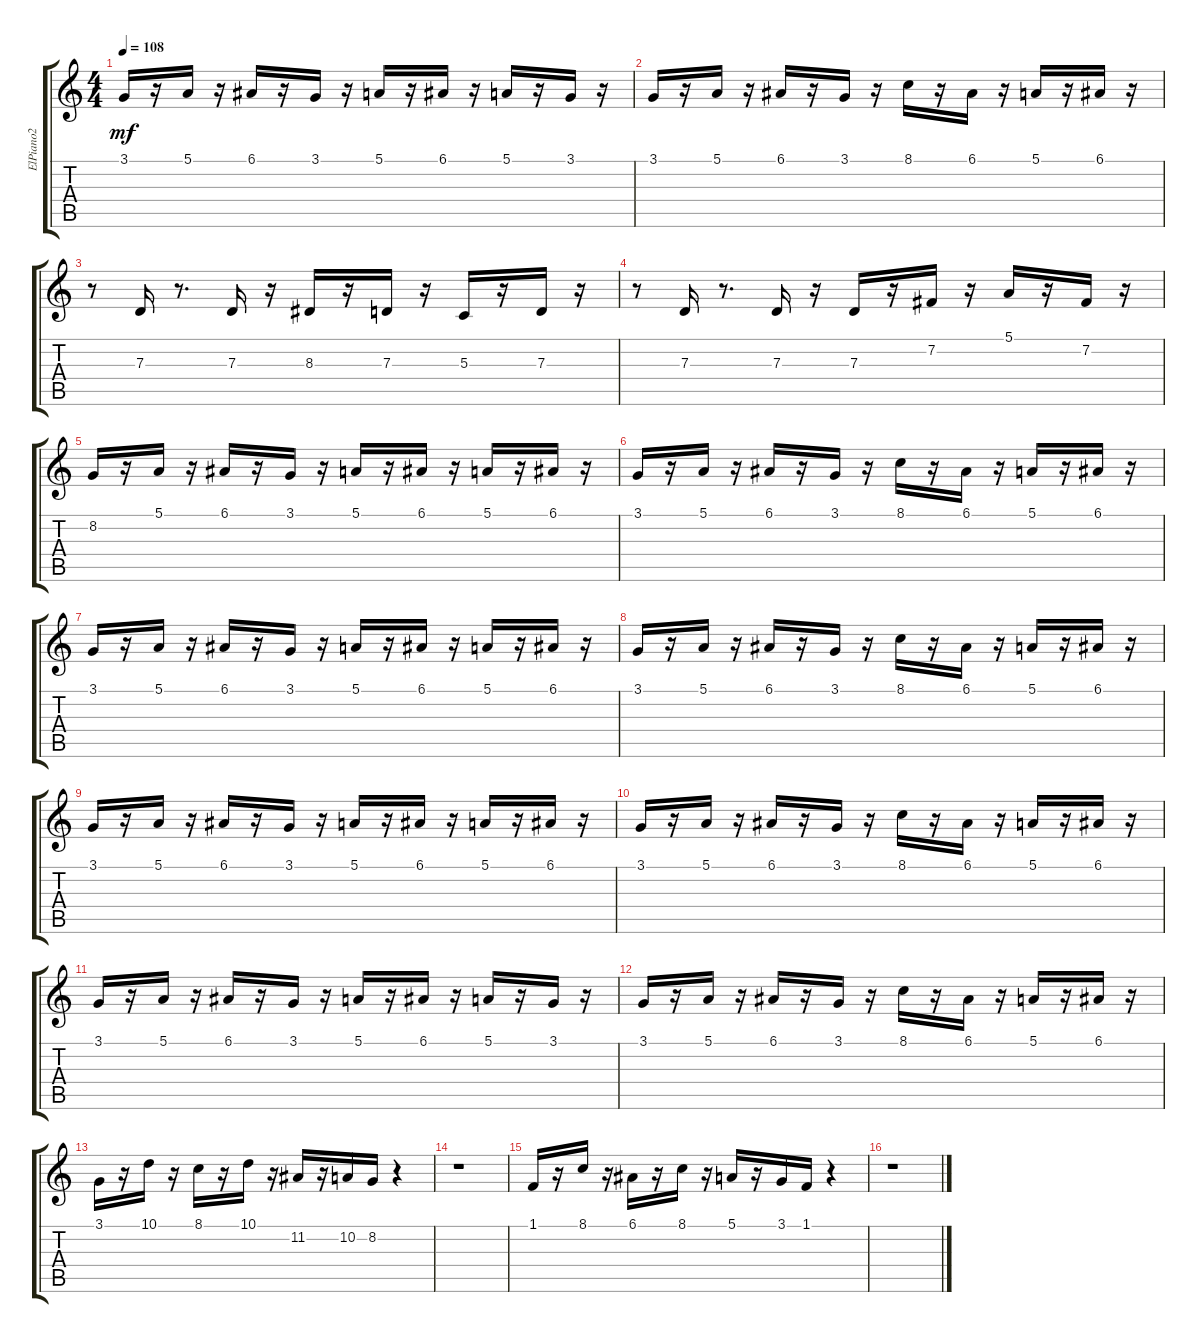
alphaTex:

\track ("ElPiano2" "ElPiano2") {instrument electricgrandpiano}
\staff {score tabs}
\tuning (E4 B3 G3 D3 A2 E2) {hide}
\ts (4 4)
\tempo 108
\clef g2
\ks c
3.1.16{dy mf} r.16 5.1.16 r.16 6.1.16 r.16 3.1.16 r.16 5.1.16 r.16 6.1.16 r.16 5.1.16 r.16 3.1.16 r.16 |
3.1.16 r.16 5.1.16 r.16 6.1.16 r.16 3.1.16 r.16 8.1.16 r.16 6.1.16 r.16 5.1.16 r.16 6.1.16 r.16 |
r.8 7.3.16 r.8{d} 7.3.16 r.16 8.3.16 r.16 7.3.16 r.16 5.3.16 r.16 7.3.16 r.16 |
r.8 7.3.16 r.8{d} 7.3.16 r.16 7.3.16 r.16 7.2.16 r.16 5.1.16 r.16 7.2.16 r.16 |
8.2.16 r.16 5.1.16 r.16 6.1.16 r.16 3.1.16 r.16 5.1.16 r.16 6.1.16 r.16 5.1.16 r.16 6.1.16 r.16 |
3.1.16 r.16 5.1.16 r.16 6.1.16 r.16 3.1.16 r.16 8.1.16 r.16 6.1.16 r.16 5.1.16 r.16 6.1.16 r.16 |
3.1.16 r.16 5.1.16 r.16 6.1.16 r.16 3.1.16 r.16 5.1.16 r.16 6.1.16 r.16 5.1.16 r.16 6.1.16 r.16 |
3.1.16 r.16 5.1.16 r.16 6.1.16 r.16 3.1.16 r.16 8.1.16 r.16 6.1.16 r.16 5.1.16 r.16 6.1.16 r.16 |
3.1.16 r.16 5.1.16 r.16 6.1.16 r.16 3.1.16 r.16 5.1.16 r.16 6.1.16 r.16 5.1.16 r.16 6.1.16 r.16 |
3.1.16 r.16 5.1.16 r.16 6.1.16 r.16 3.1.16 r.16 8.1.16 r.16 6.1.16 r.16 5.1.16 r.16 6.1.16 r.16 |
3.1.16 r.16 5.1.16 r.16 6.1.16 r.16 3.1.16 r.16 5.1.16 r.16 6.1.16 r.16 5.1.16 r.16 3.1.16 r.16 |
3.1.16 r.16 5.1.16 r.16 6.1.16 r.16 3.1.16 r.16 8.1.16 r.16 6.1.16 r.16 5.1.16 r.16 6.1.16 r.16 |
3.1.16 r.16 10.1.16 r.16 8.1.16 r.16 10.1.16 r.16 11.2.16 r.16 10.2.16 8.2.16 r.4 |
r.1 |
1.1.16 r.16 8.1.16 r.16 6.1.16 r.16 8.1.16 r.16 5.1.16 r.16 3.1.16 1.1.16 r.4 |
r.1
